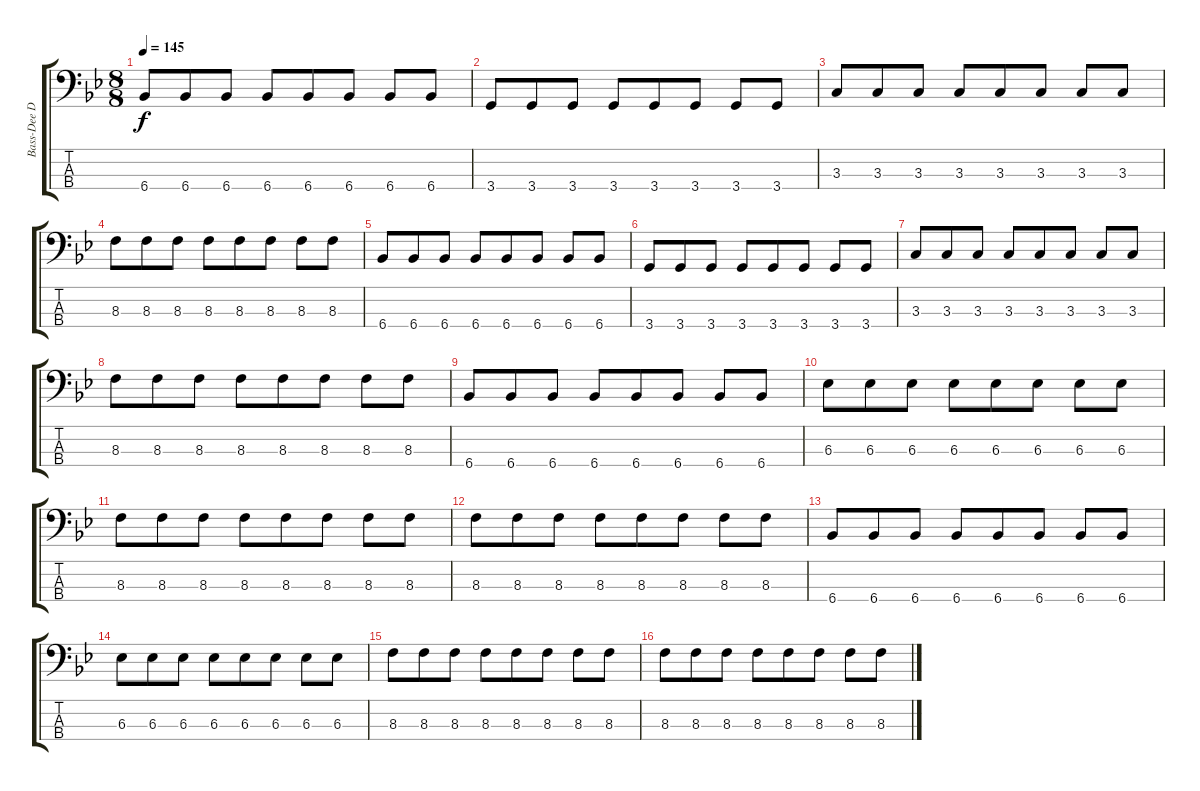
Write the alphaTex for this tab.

\track ("Bass-Dee Dee" "Bass-Dee D") {instrument electricbasspick}
\staff {score tabs}
\tuning (G2 D2 A1 E1) {hide}
\ts (8 8)
\tempo 145
\clef f4
\ks bb
6.4.8{dy f} 6.4.8 6.4.8 6.4.8 6.4.8 6.4.8 6.4.8 6.4.8 |
3.4.8 3.4.8 3.4.8 3.4.8 3.4.8 3.4.8 3.4.8 3.4.8 |
3.3.8 3.3.8 3.3.8 3.3.8 3.3.8 3.3.8 3.3.8 3.3.8 |
8.3.8 8.3.8 8.3.8 8.3.8 8.3.8 8.3.8 8.3.8 8.3.8 |
6.4.8 6.4.8 6.4.8 6.4.8 6.4.8 6.4.8 6.4.8 6.4.8 |
3.4.8 3.4.8 3.4.8 3.4.8 3.4.8 3.4.8 3.4.8 3.4.8 |
3.3.8 3.3.8 3.3.8 3.3.8 3.3.8 3.3.8 3.3.8 3.3.8 |
8.3.8 8.3.8 8.3.8 8.3.8 8.3.8 8.3.8 8.3.8 8.3.8 |
6.4.8 6.4.8 6.4.8 6.4.8 6.4.8 6.4.8 6.4.8 6.4.8 |
6.3.8 6.3.8 6.3.8 6.3.8 6.3.8 6.3.8 6.3.8 6.3.8 |
8.3.8 8.3.8 8.3.8 8.3.8 8.3.8 8.3.8 8.3.8 8.3.8 |
8.3.8 8.3.8 8.3.8 8.3.8 8.3.8 8.3.8 8.3.8 8.3.8 |
6.4.8 6.4.8 6.4.8 6.4.8 6.4.8 6.4.8 6.4.8 6.4.8 |
6.3.8 6.3.8 6.3.8 6.3.8 6.3.8 6.3.8 6.3.8 6.3.8 |
8.3.8 8.3.8 8.3.8 8.3.8 8.3.8 8.3.8 8.3.8 8.3.8 |
8.3.8 8.3.8 8.3.8 8.3.8 8.3.8 8.3.8 8.3.8 8.3.8
